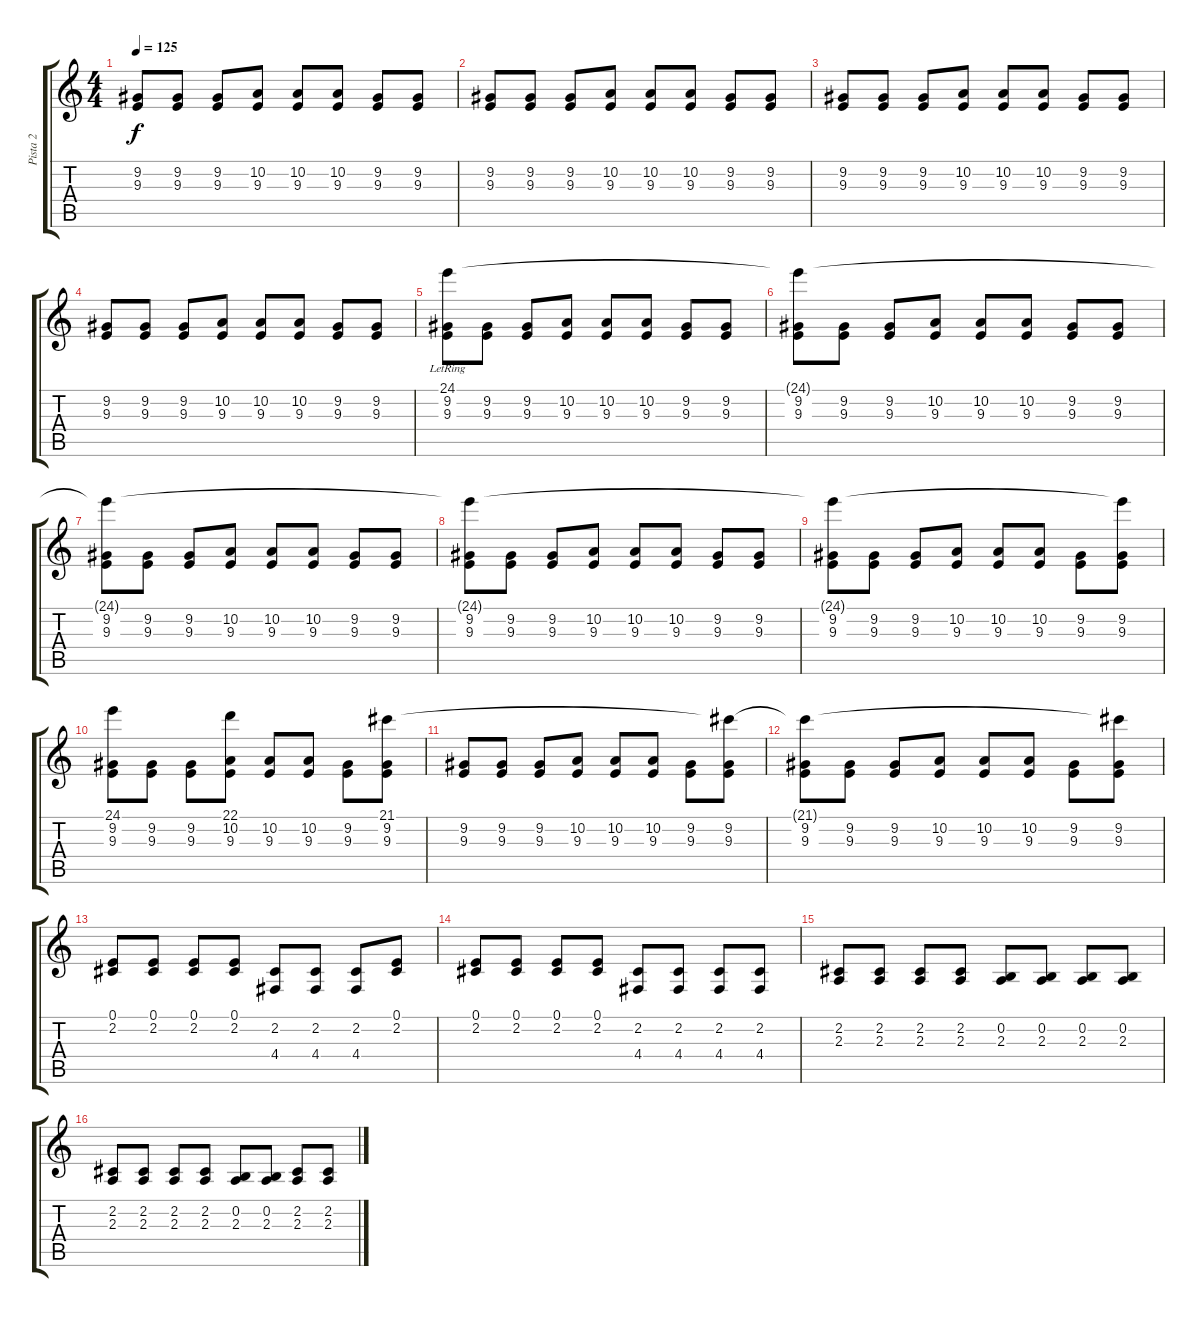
\track ("Pista 2" "Pista 2") {instrument lead4chiff}
\staff {score tabs}
\tuning (E4 B3 G3 D3 A2 E2) {hide}
\ts (4 4)
\tempo 125
\clef g2
\ks c
(9.2 9.3).8{dy f} (9.2 9.3).8 (9.2 9.3).8 (10.2 9.3).8 (10.2 9.3).8 (10.2 9.3).8 (9.2 9.3).8 (9.2 9.3).8 |
(9.2 9.3).8 (9.2 9.3).8 (9.2 9.3).8 (10.2 9.3).8 (10.2 9.3).8 (10.2 9.3).8 (9.2 9.3).8 (9.2 9.3).8 |
(9.2 9.3).8 (9.2 9.3).8 (9.2 9.3).8 (10.2 9.3).8 (10.2 9.3).8 (10.2 9.3).8 (9.2 9.3).8 (9.2 9.3).8 |
(9.2 9.3).8 (9.2 9.3).8 (9.2 9.3).8 (10.2 9.3).8 (10.2 9.3).8 (10.2 9.3).8 (9.2 9.3).8 (9.2 9.3).8 |
(24.1{lr} 9.2 9.3).8 (9.2 9.3).8 (9.2 9.3).8 (10.2 9.3).8 (10.2 9.3).8 (10.2 9.3).8 (9.2 9.3).8 (9.2 9.3).8 |
(24.1{t} 9.2 9.3).8 (9.2 9.3).8 (9.2 9.3).8 (10.2 9.3).8 (10.2 9.3).8 (10.2 9.3).8 (9.2 9.3).8 (9.2 9.3).8 |
(24.1{t} 9.2 9.3).8 (9.2 9.3).8 (9.2 9.3).8 (10.2 9.3).8 (10.2 9.3).8 (10.2 9.3).8 (9.2 9.3).8 (9.2 9.3).8 |
(24.1{t} 9.2 9.3).8 (9.2 9.3).8 (9.2 9.3).8 (10.2 9.3).8 (10.2 9.3).8 (10.2 9.3).8 (9.2 9.3).8 (9.2 9.3).8 |
(24.1{t} 9.2 9.3).8 (9.2 9.3).8 (9.2 9.3).8 (10.2 9.3).8 (10.2 9.3).8 (10.2 9.3).8 (9.2 9.3).8 (24.1{t} 9.2 9.3).8 |
(24.1 9.2 9.3).8 (9.2 9.3).8 (9.2 9.3).8 (22.1 10.2 9.3).8 (10.2 9.3).8 (10.2 9.3).8 (9.2 9.3).8 (21.1 9.2 9.3).8 |
(9.2 9.3).8 (9.2 9.3).8 (9.2 9.3).8 (10.2 9.3).8 (10.2 9.3).8 (10.2 9.3).8 (9.2 9.3).8 (21.1{t} 9.2 9.3).8 |
(21.1{t} 9.2 9.3).8 (9.2 9.3).8 (9.2 9.3).8 (10.2 9.3).8 (10.2 9.3).8 (10.2 9.3).8 (9.2 9.3).8 (21.1{t} 9.2 9.3).8 |
(0.1 2.2).8 (0.1 2.2).8 (0.1 2.2).8 (0.1 2.2).8 (2.2 4.4).8 (2.2 4.4).8 (2.2 4.4).8 (0.1 2.2).8 |
(0.1 2.2).8 (0.1 2.2).8 (0.1 2.2).8 (0.1 2.2).8 (2.2 4.4).8 (2.2 4.4).8 (2.2 4.4).8 (2.2 4.4).8 |
(2.2 2.3).8 (2.2 2.3).8 (2.2 2.3).8 (2.2 2.3).8 (0.2 2.3).8 (0.2 2.3).8 (0.2 2.3).8 (0.2 2.3).8 |
(2.2 2.3).8 (2.2 2.3).8 (2.2 2.3).8 (2.2 2.3).8 (0.2 2.3).8 (0.2 2.3).8 (2.2 2.3).8 (2.2 2.3).8
